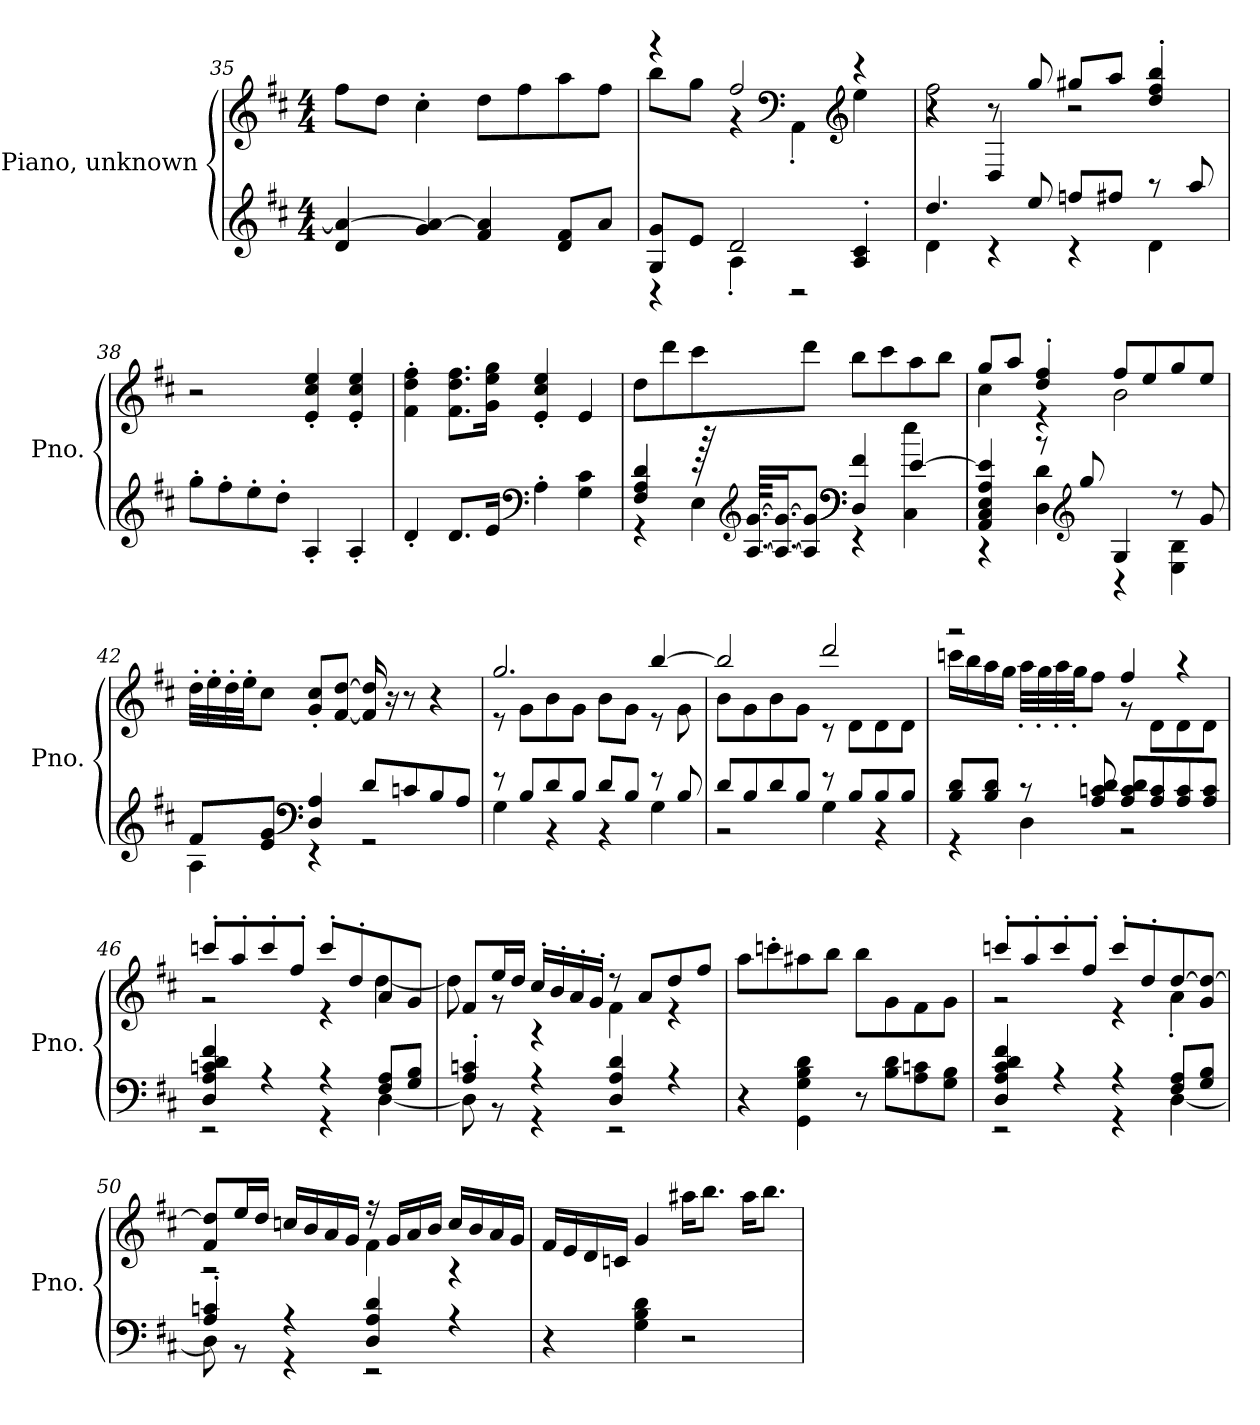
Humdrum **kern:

**kern	**kern
*part1	*part1
*staff2	*staff1
*I"Piano, unknown	*
*I'Pno.	*
*clefG2	*clefG2
*k[f#c#]	*k[f#c#]
*M4/4	*M4/4
=35	=35
4d/ 4a/_	8ff#\L
.	8dd\J
4g/ 4a/_	4cc#'\
4f#/ 4a/]	8dd\L
.	8ff#\
8d/ 8f#/L	8aa\
8a/J	8ff#\J
=36	=36
*^	*^
8G/ 8g/L	4r	4r	8bb\L
8e/J	.	.	8gg\J
2d/	4A'\	2ff#/	4r
*	*	*clefF4	*
.	2r	.	4AA'\
*	*	*clefG2	*
4A/' 4c#/'	.	4r	4ee\
=37	=37	=37	=37
*	*	*	*^
4.dd/	4d\	4r	2ff#\	4r
.	4r	8r	.	4D/
8ee/	.	8gg/	.	.
8ffn/L	4r	8gg#X/L	2r	2r
8ff#X/J	.	8aa/J	.	.
8r	4d\	4dd/' 4ff#/' 4bb/'	.	.
8aa/	.	.	.	.
*v	*v	*	*	*
*	*v	*v	*v
!!LO:PB:g=z
=38	=38
8gg'\L	2r
8ff#'\	.
8ee'\	.
8dd'\J	.
4A'/	4e/' 4cc#/' 4ee/'
4A'/	4e/' 4cc#/' 4ee/'
=39	=39
4d'/	4f#\' 4dd\' 4ff#\'
8.d/L	8.f#\ 8.dd\ 8.ff#\L
16e/Jk	16g\ 16ee\ 16gg\Jk
*clefF4	*
4A'\	4e/' 4cc#/' 4ee/'
4G\ 4c#\	4e/
=40	=40
*^	*
4F#/ 4A/ 4d/	4r	8dd\L
.	.	8ddd\
128r	4E\	8ccc#\
*clefG2	*	*
[64.A/ [64.g/KKLL	.	.
16.A/_ 16.g/_J	.	.
8A/] 8g/]J	.	8ddd\J
*clefF4	*	*
4D/ 4f#/	4r	8bb\L
.	.	8ccc#\
[4e/	4C#\ 4ee\	8aa\
.	.	8bb\J
=41	=41	=41
*	*	*^
4AA/ 4C#/ 4E/ 4A/ 4e/]	4r	8gg/L	4cc#\
.	.	8aa/J	.
8r	4D\ 4d\	4dd/' 4ff#/'	4r
*clefG2	*	*	*
8gg/	.	.	.
4G/	4r	8ff#/L	2b\
.	.	8ee/	.
8r	4E\ 4B\	8gg/	.
8g/	.	8ee/J	.
*	*	*v	*v
!!LO:LB:g=z
=42	=42	=42
8f#/L	4A\	32dd'\LLL
.	.	32ee'\
.	.	32dd'\
.	.	32ee'\JJ
8e/ 8g/J	.	8cc#\J
*clefF4	*	*
4D/ 4A/	4r	8g/' 8cc#/'L
.	.	[8f#/ [8dd/J
8d/L	2r	16f#/] 16dd/]
.	.	16r
8cn/	.	8r
8B/	.	4r
8A/J	.	.
=43	=43	=43
*	*	*^
8r	4G\	2.gg/	8r
8B/L	.	.	8g\L
8d/	4r	.	8b\
8B/J	.	.	8g\J
8d/L	4r	.	8b\L
8B/J	.	.	8g\J
8r	4G\	[4bb/	8r
8B/	.	.	8g\
=44	=44	=44	=44
8d/L	2r	2bb/]	8b\L
8B/	.	.	8g\
8d/	.	.	8b\
8B/J	.	.	8g\J
8r	4G\	2ddd/	8r
8B/L	.	.	8d\L
8B/	4r	.	8d\
8B/J	.	.	8d\J
!!LO:LB:g=z	!!
=45	=45	=45	=45
8B/ 8d/L	4r	2r	16cccn\LL
.	.	.	16bb\
8B/ 8d/J	.	.	16aa\
.	.	.	16gg\JJ
8r	4D\	.	32aa'\LLL
.	.	.	32gg'\
.	.	.	32aa'\
.	.	.	32gg'\JJ
8A/ 8cn/ 8d/	.	.	8ff#\J
8A/ 8c/ 8d/L	2r	4ff#/	8r
8A/ 8c/	.	.	8d\L
8A/ 8c/	.	4r	8d\
8A/ 8c/J	.	.	8d\J
=46	=46	=46	=46
4D/ 4A/ 4cn/ 4d/ 4f#/	2r	8cccn'/L	2r
.	.	8aa'/	.
4r	.	8ccc'/	.
.	.	8ff#'/J	.
4r	4r	8ccc'/L	4r
.	.	8dd'/	.
8F#/ 8A/L	[4D\	8a/	[4dd\
8G/ 8B/J	.	8g/J	.
=47	=47	=47	=47
4A/' 4cn/'	8D\]	8f#/L	8dd\]
.	8r	16ee/L	8r
.	.	16dd/JJ	.
4r	4r	16cc#'/LL	4r
.	.	16b'/	.
.	.	16a'/	.
.	.	16g'/JJ	.
4D/ 4A/ 4d/	2r	8r	4f#\
.	.	8a/L	.
4r	.	8dd/	4r
.	.	8ff#/J	.
*v	*v	*	*
*	*v	*v
!!LO:LB:g=z
=48	=48
4r	8aa\L
.	8cccn'\
4GG\ 4G\ 4B\ 4d\	8aa#X\
.	8bb\J
8r	8bb\L
8B\ 8d\L	8g\
8A\ 8cn\	8f#\
8G\ 8B\J	8g\J
=49	=49
*^	*^
4D/ 4A/ 4c#/ 4d/ 4f#/	2r	8cccn'/L	2r
.	.	8aa'/	.
4r	.	8ccc'/	.
.	.	8ff#'/J	.
4r	4r	8ccc'/L	4r
.	.	8dd'/	.
8F#/ 8A/L	[4D\	[8dd/	4a'\
8G/ 8B/J	.	8g/ 8dd/_J	.
=50	=50	=50	=50
4A/' 4cn/'	8D\]	8f#/ 8dd/]L	2r
.	8r	16ee/L	.
.	.	16dd/JJ	.
4r	4r	16ccn/LL	.
.	.	16b/	.
.	.	16a/	.
.	.	16g/JJ	.
4D/ 4A/ 4d/	2r	16r	4f#\
.	.	16g/LL	.
.	.	16a/	.
.	.	16b/JJ	.
4r	.	16cc/LL	4r
.	.	16b/	.
.	.	16a/	.
.	.	16g/JJ	.
*v	*v	*	*
*	*v	*v
!!LO:LB:g=z
=51	=51
4r	16f#/LL
.	16e/
.	16d/
.	16cn/JJ
4G\ 4B\ 4d\	4g/
2r	16aa#X\KL
.	8.bb\J
.	16aa#\KL
.	8.bb\J
=	=
*-	*-
